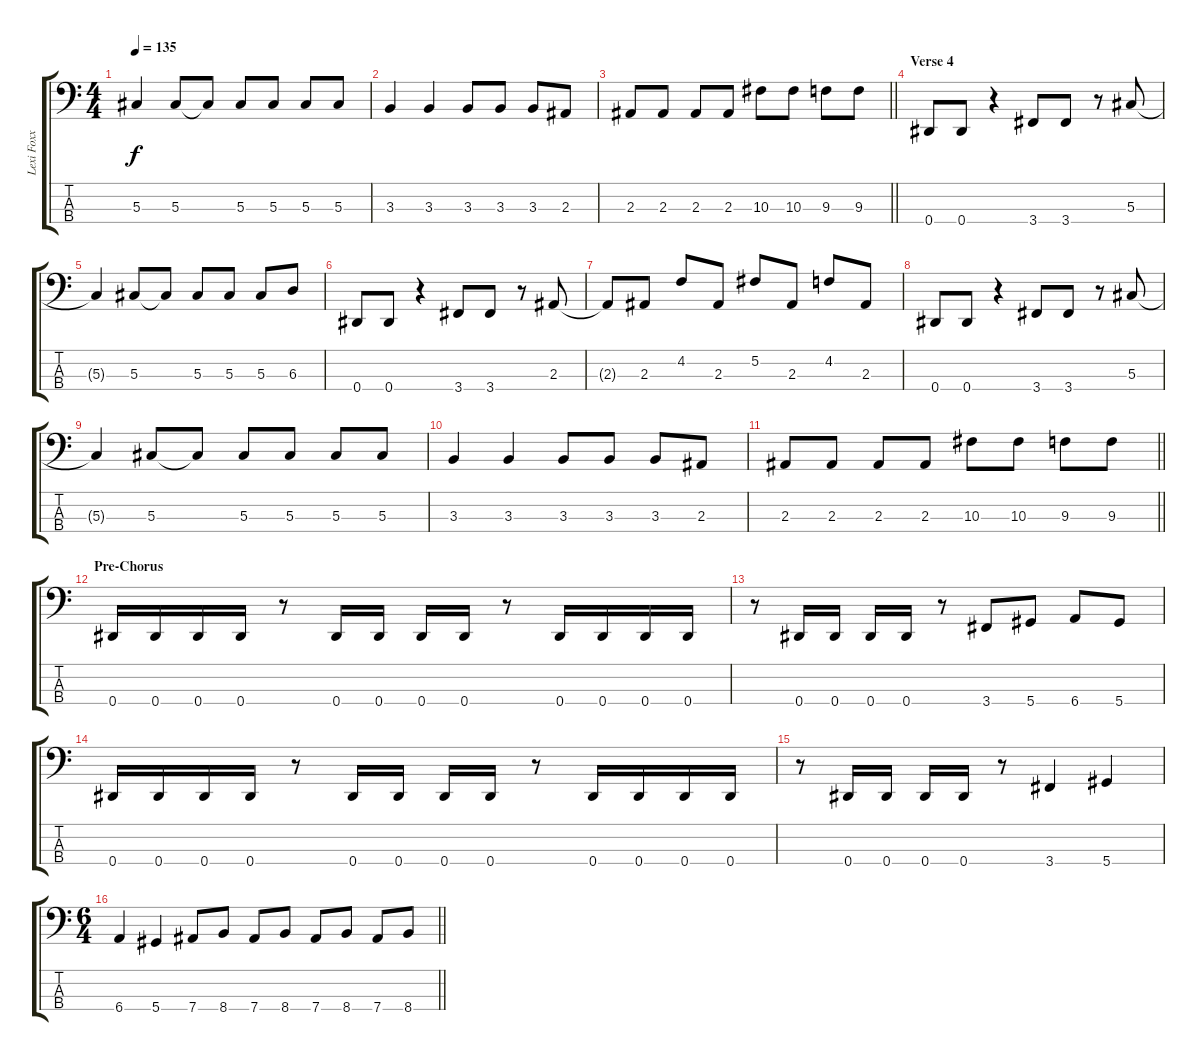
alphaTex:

\track ("Lexi Foxx Bass" "Lexi Foxx ") {instrument electricbassfinger}
\staff {score tabs}
\tuning (Gb2 Db2 Ab1 Eb1) {hide}
\ts (4 4)
\tempo 135
\clef f4
\ks c
5.3{t}.4{dy f} 5.3.8 5.3{t}.8 5.3.8 5.3.8 5.3.8 5.3.8 |
3.3.4 3.3.4 3.3.8 3.3.8 3.3.8 2.3.8 |
\barLineRight lightlight
2.3.8 2.3.8 2.3.8 2.3.8 10.3.8 10.3.8 9.3.8 9.3.8 |
\section ("" "Verse 4")
0.4.8 0.4.8 r.4 3.4.8 3.4.8 r.8 5.3.8 |
5.3{t}.4 5.3.8 5.3{t}.8 5.3.8 5.3.8 5.3.8 6.3.8 |
0.4.8 0.4.8 r.4 3.4.8 3.4.8 r.8 2.3.8 |
2.3{t}.8 2.3.8 4.2.8 2.3.8 5.2.8 2.3.8 4.2.8 2.3.8 |
0.4.8 0.4.8 r.4 3.4.8 3.4.8 r.8 5.3.8 |
5.3{t}.4 5.3.8 5.3{t}.8 5.3.8 5.3.8 5.3.8 5.3.8 |
3.3.4 3.3.4 3.3.8 3.3.8 3.3.8 2.3.8 |
\barLineRight lightlight
2.3.8 2.3.8 2.3.8 2.3.8 10.3.8 10.3.8 9.3.8 9.3.8 |
\section ("" "Pre-Chorus")
0.4.16 0.4.16 0.4.16 0.4.16 r.8 0.4.16 0.4.16 0.4.16 0.4.16 r.8 0.4.16 0.4.16 0.4.16 0.4.16 |
r.8 0.4.16 0.4.16 0.4.16 0.4.16 r.8 3.4.8 5.4.8 6.4.8 5.4.8 |
0.4.16 0.4.16 0.4.16 0.4.16 r.8 0.4.16 0.4.16 0.4.16 0.4.16 r.8 0.4.16 0.4.16 0.4.16 0.4.16 |
r.8 0.4.16 0.4.16 0.4.16 0.4.16 r.8 3.4.4 5.4.4 |
\ts (6 4)
\barLineRight lightlight
6.4.4 5.4.4 7.4.8 8.4.8 7.4.8 8.4.8 7.4.8 8.4.8 7.4.8 8.4.8
